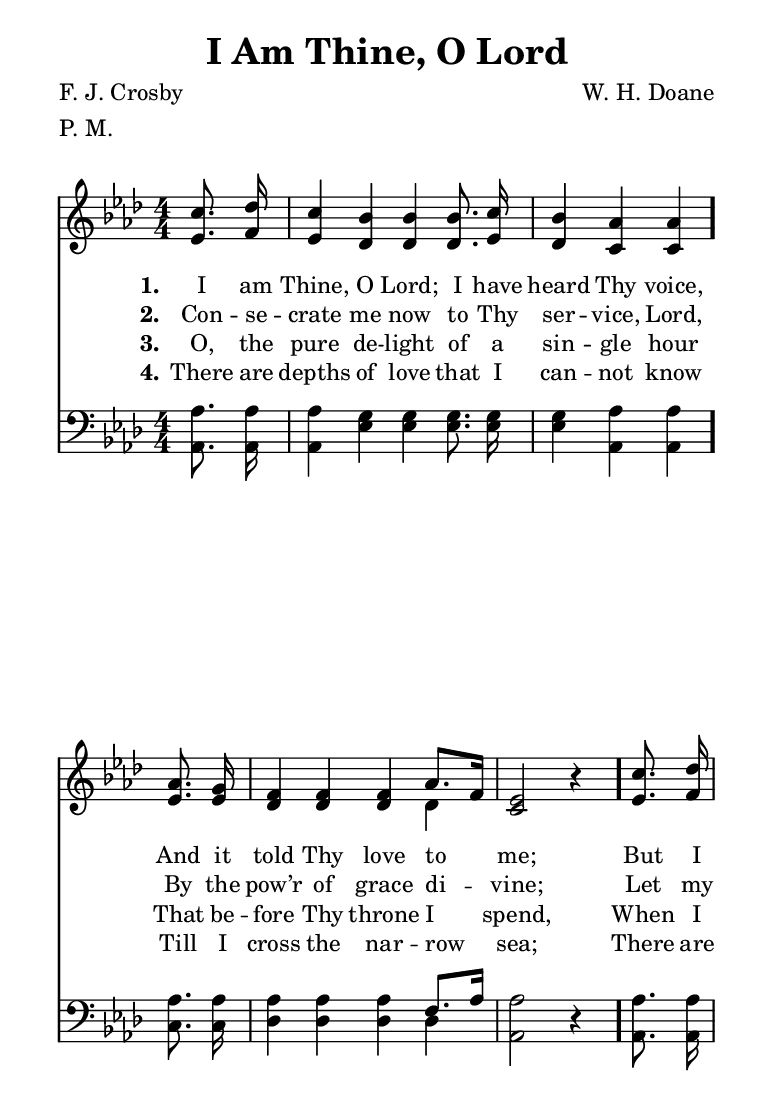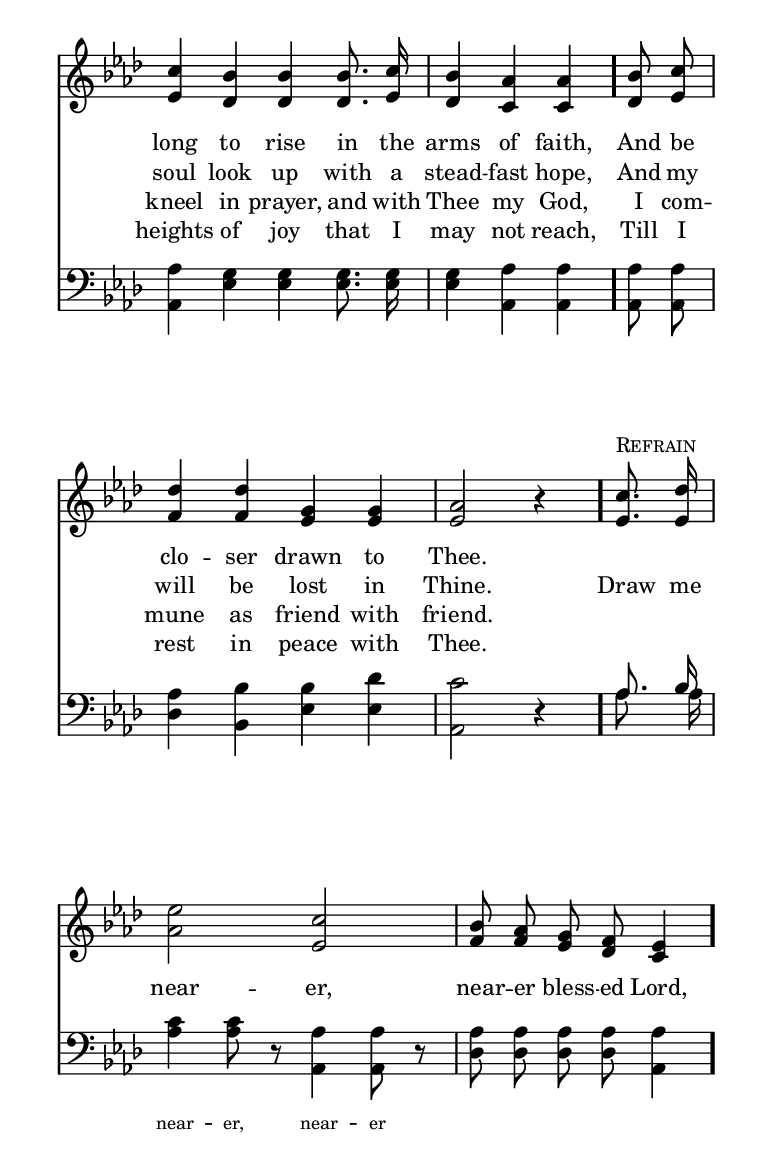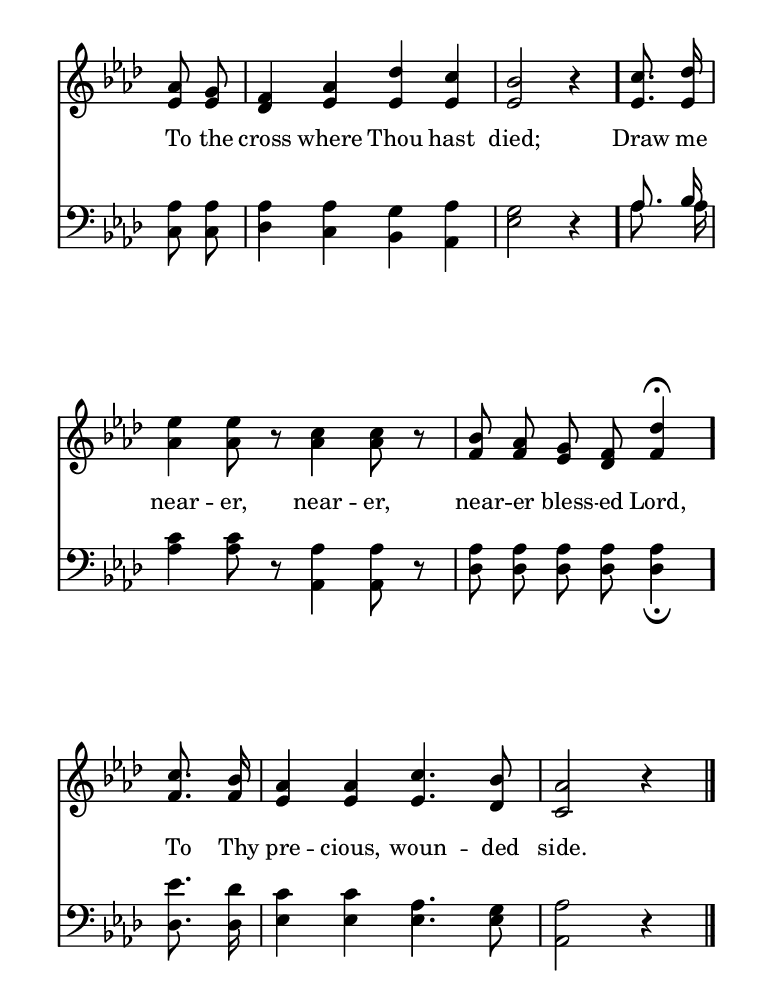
\include "common/global.ily"
\paper {
  \include "common/paper.ily"
  system-count = #(cond (is-eogsized 5) (#t #f))
}

\header{
  hymnnumber = "221"
  title = "I Am Thine, O Lord"
  tunename = ""
  meter = "P. M."
  poet = "F. J. Crosby"
  composer = "W. H. Doane"
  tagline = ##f
}

ta = { \tempo 4=80 }
tb = { \tempo 4=40 }

global = {
  \include "common/overrides.ily"
  \override Staff.TimeSignature.style = #'numbered
  \time 4/4
  \override Score.MetronomeMark.transparent = ##t % hide all fermata changes too
  \ta
  \key aes \major
  \partial 4
  \autoBeamOff
}

patternA = { c8. c16 | c4 c c c8. c16 | c4 c c }
patternB = { c8. c16 | c4 c c c8.[ c16] | c2 c4 }
patternG = { c8. c16 | c4 c c c | c2 c4 }
patternC = { c8 c | c4 c c c | c2 c4 }
patternD = { c8. c16 | c2 c | c8 c c c c4 }
patternE = { c8. c16 | c4 c8 r c4 c8 r | c8 c c c c4 }
patternF = { c8. c16 | c4 c c4. c8 | c2 c4 }

notesSoprano = {
\global
\relative c'' {

  c8. des16 | c4 bes bes bes8. c16 | bes4 aes aes
  aes8. g16 | f4 f f aes8.[ f16] | ees2 r4
  c'8. des16 | c4 bes bes bes8. c16 | bes4 aes aes
  bes8 c | des4 des g, g | aes2 r4

  \eogbreak
  << s^\markup { \small \caps "Refrain" }
  { c8. des16 | ees2 c | bes8 aes g f ees4 } >>
  aes8 g | f4 aes des c | bes2 r4
  c8. des16 | ees4 ees8 r c4 c8 r | bes8 aes g f \tb des'4\fermata \ta
  c8. bes16 | aes4 aes c4. bes8 | aes2 r4

  \bar "|."

}
}

notesAlto = {
\global
\relative e' {

  \changePitch \patternA { ees f | ees des des des ees | des c c }
  \changePitch \patternG { ees ees | des des des des | c r }
  \changePitch \patternA { ees f | ees des des des ees | des c c }
  \changePitch \patternC { des ees | f f ees ees | ees r }

  \changePitch \patternD { ees ees | aes ees | f f ees des c }
  \changePitch \patternC { ees ees | des ees ees ees | ees r }
  \changePitch \patternE { ees ees | aes aes aes aes | f f ees des f }
  \changePitch \patternF { f f | ees ees ees des | c r }

}
}

notesTenor = {
\global
\relative a {

  \changePitch \patternA { aes aes | aes g g g g | g aes aes }
  \changePitch \patternB { aes aes | aes aes aes f aes | aes r }
  \changePitch \patternA { aes aes | aes g g g g | g aes aes }
  \changePitch \patternC { aes aes | aes bes bes des | c r }

  \changePitch \patternE { aes bes | c c aes aes | aes aes aes aes aes }
  \changePitch \patternC { aes aes | aes aes g aes | g r }
  \changePitch \patternE { aes bes | c c aes aes | aes aes aes aes aes }
  \changePitch \patternF { ees' des | c c aes g | aes r }

}
}

notesBass = {
\global
\relative f, {

  \changePitch \patternA { aes aes | aes ees' ees ees ees | ees aes, aes }
  \changePitch \patternG { c c | des des des des | aes r }
  \changePitch \patternA { aes aes | aes ees' ees ees ees | ees aes, aes }
  \changePitch \patternC { aes aes | des bes ees ees | aes, r }

  \changePitch \patternE { aes' aes | aes aes aes, aes | des des des des | aes }
  \changePitch \patternC { c c | des c bes aes | ees' r }
  \changePitch \patternE { aes aes | aes aes aes, aes | des des des des des_\fermata }
  \changePitch \patternF { des des | ees ees ees ees | aes, r }

}
}

Refrain = \lyricmode {

Draw me near -- er, near -- er bless -- ed Lord, \bar "."
To the cross where Thou hast died; \bar "."
Draw me near -- er, near -- er, near -- er bless -- ed Lord, \bar "."
To Thy pre -- cious, woun -- ded side. \bar "."

}

wordsA = \lyricmode {
\set stanza = "1."

I am Thine, O Lord; I have heard Thy voice, \bar "."
And it told Thy love to me; \bar "."
But I long to rise in the arms of faith, \bar "."
And be clo -- ser drawn to Thee. \bar "."

}

wordsB = \lyricmode {
\set stanza = "2."

Con -- se -- crate me now to Thy ser -- vice, Lord,
By the pow’r of grace di -- vine;
Let my soul look up with a stead -- fast hope,
And my will be lost in Thine.

\Refrain

}

wordsC = \lyricmode {
\set stanza = "3."

O, the pure de -- light of a sin -- gle hour
That be -- fore Thy throne I spend,
When I kneel in prayer, and with Thee my God,
I com -- mune as friend with friend.

}

wordsD = \lyricmode {
\set stanza = "4."

There are depths of love that I can -- not know
Till I cross the nar -- row sea;
There are heights of joy that I may not reach,
Till I rest in peace with Thee.

}

BassRefrain = \lyricmode {

\override LyricText.font-size = #-2
\repeat unfold 36 { \skip 4 }
near -- er, near -- er

}

\score {
  \context ChoirStaff <<
    \context Staff = upper <<
      \set Staff.autoBeaming = ##f
      \set ChoirStaff.systemStartDelimiter = #'SystemStartBar
      \set ChoirStaff.printPartCombineTexts = ##f
      \partcombine #'(2 . 9) \notesSoprano \notesAlto
      \context NullVoice = sopranos { \voiceOne << \notesSoprano >> }
      \context NullVoice = altos { \voiceTwo << \notesAlto >> }
      \context Lyrics = one   \lyricsto sopranos \wordsA
      \context Lyrics = two   \lyricsto sopranos \wordsB
      \context Lyrics = three \lyricsto sopranos \wordsC
      \context Lyrics = four  \lyricsto sopranos \wordsD
    >>
    \context Staff = men <<
      \set Staff.autoBeaming = ##f
      \clef bass
      \set ChoirStaff.printPartCombineTexts = ##f
      \partcombine #'(2 . 9) \notesTenor \notesBass
      \context NullVoice = tenors { \voiceOne << \notesTenor >> }
      \context NullVoice = basses { \voiceTwo << \notesBass >> }
    >>
    \new Lyrics \with { alignBelowContext = men } \lyricsto basses \BassRefrain
  >>
  \layout {
    \include "common/layout.ily"
  }
  \midi{
    \include "common/midi.ily"
  }
}

\version "2.19.49"  % necessary for upgrading to future LilyPond versions.

% vi:set et ts=2 sw=2 ai nocindent syntax=lilypond:
